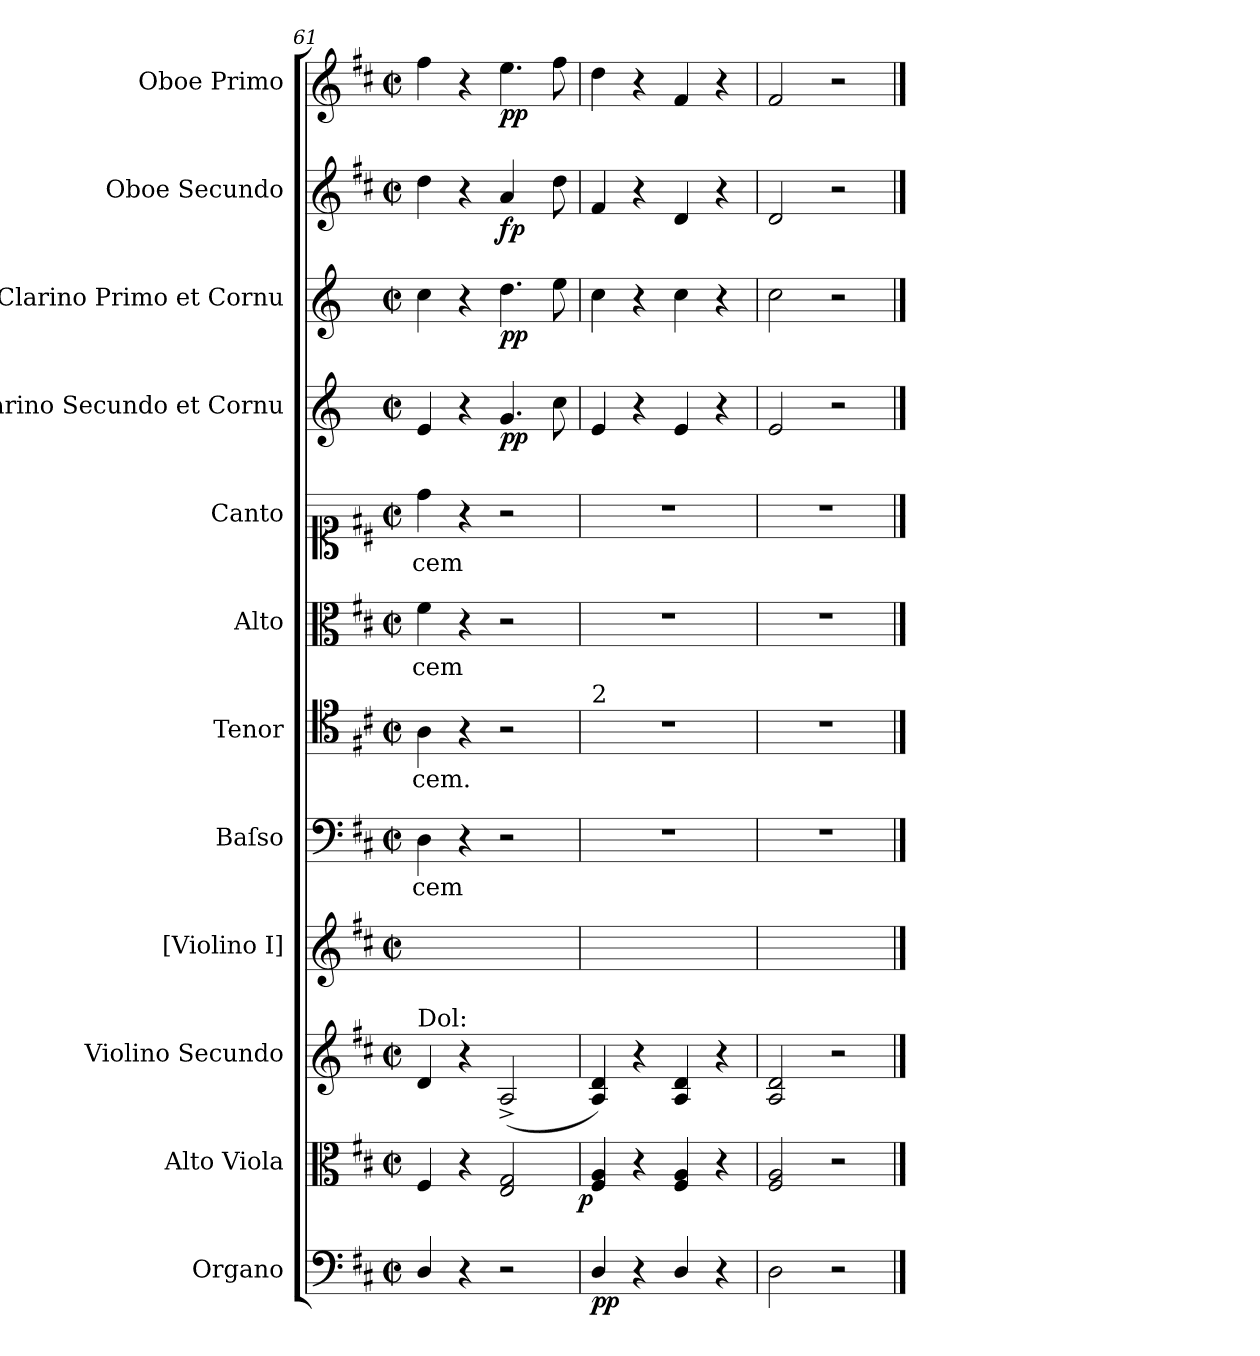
**kern	**dynam	**kern	**dynam	**kern	**kern	**kern	**text	**kern	**text	**kern	**text	**kern	**text	**kern	**dynam	**kern	**dynam	**kern	**dynam	**kern	**dynam
*part12	*part12	*part11	*part11	*part10	*part9	*part8	*part8	*part7	*part7	*part6	*part6	*part5	*part5	*part4	*part4	*part3	*part3	*part2	*part2	*part1	*part1
*staff12	*staff12	*staff11	*staff11	*staff10	*staff9	*staff8	*staff8	*staff7	*staff7	*staff6	*staff6	*staff5	*staff5	*staff4	*staff4	*staff3	*staff3	*staff2	*staff2	*staff1	*staff1
*I"Organo	*	*I"Alto Viola	*	*I"Violino Secundo	*I"[Violino I]	*I"Baſso	*	*I"Tenor	*	*I"Alto	*	*I"Canto	*	*I"Clarino Secundo et Cornu	*	*I"Clarino Primo et Cornu	*	*I"Oboe Secundo	*	*I"Oboe Primo	*
*I'org	*	*I'vla	*	*I'vl 2	*I'vl 1	*I'B	*	*I'T	*	*I'A	*	*I'S	*	*I'clno & cor 2	*	*I'clno & cor 1	*	*I'ob 2	*	*I'ob 1	*
*clefF4	*	*clefC3	*	*clefG2	*clefG2	*clefF4	*	*clefC4	*	*clefC3	*	*clefC1	*	*clefG2	*	*clefG2	*	*clefG2	*	*clefG2	*
*	*	*	*	*	*	*	*	*	*	*	*	*	*	*ITrd-1c-2	*	*ITrd-1c-2	*	*	*	*	*
*k[f#c#]	*	*k[f#c#]	*	*k[f#c#]	*k[f#c#]	*k[f#c#]	*	*k[f#c#]	*	*k[f#c#]	*	*k[f#c#]	*	*k[f#c#]	*	*k[f#c#]	*	*k[f#c#]	*	*k[f#c#]	*
*D:	*	*D:	*	*D:	*D:	*D:	*	*D:	*	*D:	*	*D:	*	*D:	*	*D:	*	*D:	*	*D:	*
*M2/2	*	*M2/2	*	*M2/2	*M2/2	*M2/2	*	*M2/2	*	*M2/2	*	*M2/2	*	*M2/2	*	*M2/2	*	*M2/2	*	*M2/2	*
*met(c|)	*	*met(c|)	*	*met(c|)	*met(c|)	*met(c|)	*	*met(c|)	*	*met(c|)	*	*met(c|)	*	*met(c|)	*	*met(c|)	*	*met(c|)	*	*met(c|)	*
=61	=61	=61	=61	=61	=61	=61	=61	=61	=61	=61	=61	=61	=61	=61	=61	=61	=61	=61	=61	=61	=61
!	!	!	!	!LO:TX:a:t=Dol&colon;	!	!	!	!	!	!	!	!	!	!	!	!	!	!	!	!	!
4D/	.	4F#/	.	4d/	1ryy	4D\	-cem	4A\	-cem.	4f#\	-cem	4dd\	-cem	4f#/	.	4dd\	.	4dd\	.	4ff#\	.
4r	.	4r	.	4r	.	4r	.	4r	.	4r	.	4r	.	4r	.	4r	.	4r	.	4r	.
!	!	!	!	!	!	!	!	!	!	!	!	!	!	!	!	!	!	!LO:N:vis=4	!	!	!
2r	.	2E/ 2G/	.	(<2A^>/	.	2r	.	2r	.	2r	.	2r	.	4.a/	pp	4.ee\	pp.	4.a/	fp	4.ee\	pp
.	.	.	.	.	.	.	.	.	.	.	.	.	.	8dd\	.	8ff#\	.	8dd\	.	8ff#\	.
=62	=62	=62	=62	=62	=62	=62	=62	=62	=62	=62	=62	=62	=62	=62	=62	=62	=62	=62	=62	=62	=62
!	!	!	!	!	!	!	!	!LO:TX:a:t=2	!	!	!	!	!	!	!	!	!	!	!	!	!
!	!	!	!LO:DY:rj	!	!	!	!	!	!	!	!	!	!	!	!	!	!	!	!	!	!
4D/	pp.	4F#/ 4A/	p.	4A/ 4d/)	1ryy	1r	.	1r	.	1r	.	1r	.	4f#/	.	4dd\	.	4f#/	.	4dd\	.
4r	.	4r	.	4r	.	.	.	.	.	.	.	.	.	4r	.	4r	.	4r	.	4r	.
4D/	.	4F#/ 4A/	.	4A/ 4d/	.	.	.	.	.	.	.	.	.	4f#/	.	4dd\	.	4d/	.	4f#/	.
4r	.	4r	.	4r	.	.	.	.	.	.	.	.	.	4r	.	4r	.	4r	.	4r	.
=63	=63	=63	=63	=63	=63	=63	=63	=63	=63	=63	=63	=63	=63	=63	=63	=63	=63	=63	=63	=63	=63
2D\	.	2F#/ 2A/	.	2A/ 2d/	1ryy	1r	.	1r	.	1r	.	1r	.	2f#/	.	2dd\	.	2d/	.	2f#/	.
2r	.	2r	.	2r	.	.	.	.	.	.	.	.	.	2r	.	2r	.	2r	.	2r	.
==	==	==	==	==	==	==	==	==	==	==	==	==	==	==	==	==	==	==	==	==	==
*-	*-	*-	*-	*-	*-	*-	*-	*-	*-	*-	*-	*-	*-	*-	*-	*-	*-	*-	*-	*-	*-
